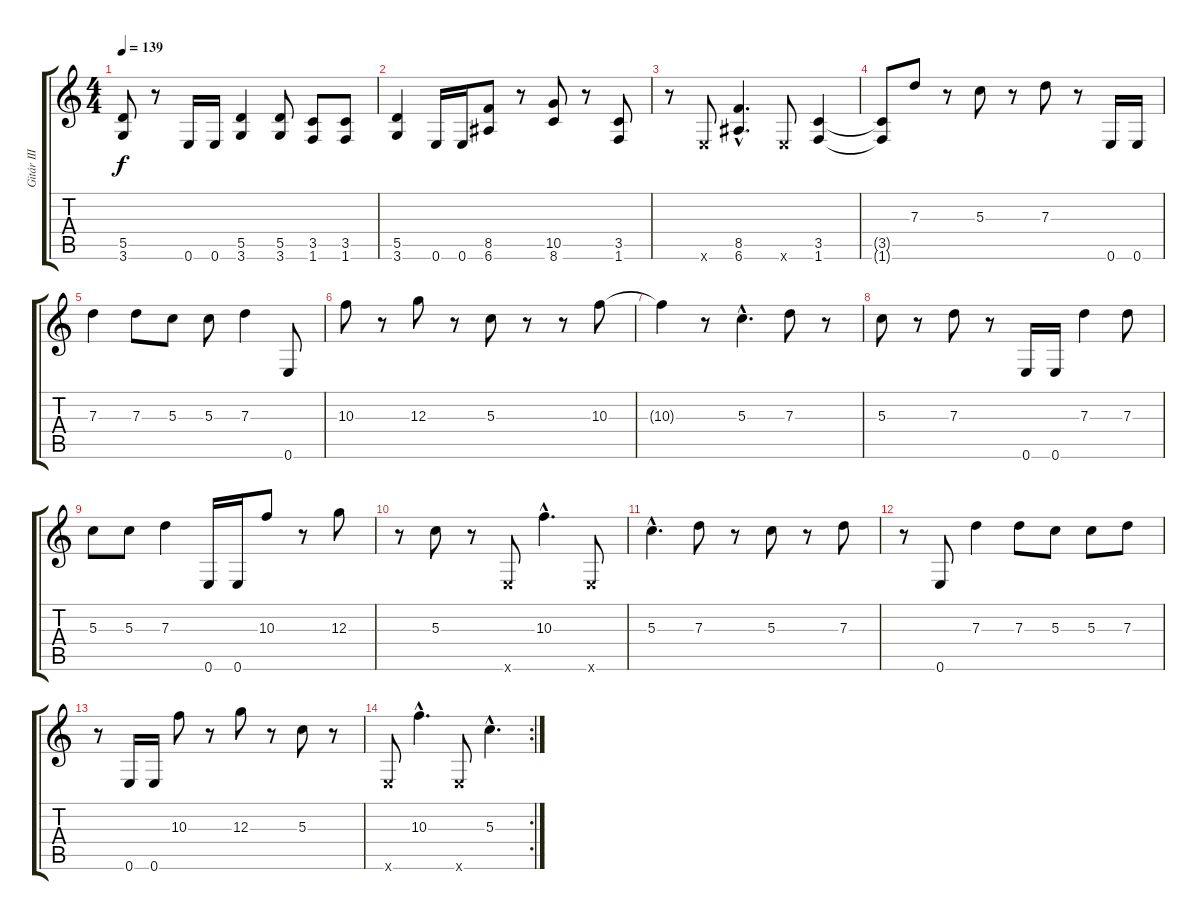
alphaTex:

\track ("Gitár III" "Gitár III") {instrument distortionguitar}
\staff {score tabs}
\tuning (E4 B3 G3 D3 A2 E2) {hide}
\ts (4 4)
\tempo 139
\clef g2
\ks c
(5.5 3.6).8{dy f} r.8 0.6.16 0.6.16 (5.5 3.6).4 (5.5 3.6).8 (3.5 1.6).8 (3.5 1.6).8 |
(5.5 3.6).4 0.6.16 0.6.16 (8.5 6.6).8 r.8 (10.5 8.6).8 r.8 (3.5 1.6).8 |
r.8 0.6{x}.8 (8.5{hac} 6.6{hac}).4{d} 0.6{x}.8 (3.5 1.6).4 |
(3.5{t} 1.6{t}).8 7.3.8 r.8 5.3.8 r.8 7.3.8 r.8 0.6.16 0.6.16 |
7.3.4 7.3.8 5.3.8 5.3.8 7.3.4 0.6.8 |
10.3.8 r.8 12.3.8 r.8 5.3.8 r.8 r.8 10.3.8 |
10.3{t}.4 r.8 5.3{hac}.4{d} 7.3.8 r.8 |
5.3.8 r.8 7.3.8 r.8 0.6.16 0.6.16 7.3.4 7.3.8 |
5.3.8 5.3.8 7.3.4 0.6.16 0.6.16 10.3.8 r.8 12.3.8 |
r.8 5.3.8 r.8 0.6{x}.8 10.3{hac}.4{d} 0.6{x}.8 |
5.3{hac}.4{d} 7.3.8 r.8 5.3.8 r.8 7.3.8 |
r.8 0.6.8 7.3.4 7.3.8 5.3.8 5.3.8 7.3.8 |
r.8 0.6.16 0.6.16 10.3.8 r.8 12.3.8 r.8 5.3.8 r.8 |
\rc 2
0.6{x}.8 10.3{hac}.4{d} 0.6{x}.8 5.3{hac}.4{d}
